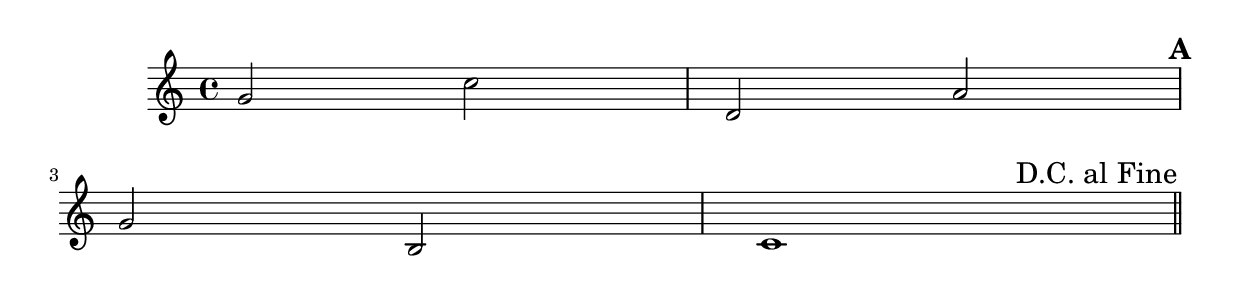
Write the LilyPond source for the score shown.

%% Do not edit this file; it is auto-generated from LSR http://lsr.dsi.unimi.it
%% This file is in the public domain.
\version "2.13.0"

\header {
  lsrtags = "text"

  texidoces = "
Las marcas se pueden imprimir al final de la línea actual, en vez de
al comienzo de la línea siguiente.  Esto es útil principalmente cuando
se tiene que añadir una marca al final de la partitura (donde no hay
línea siguiente).

En tales casos, el extremo derecho de la marca se tiene que alinear
con la última línea divisoria, como muestra la segunda línea de este
ejemplo.

"
  doctitlees = "Imprimir marcas al final de la línea o de la partitura"

%% Translation of GIT committish :0364058d18eb91836302a567c18289209d6e9706
  texidocde = "
Zeichen können auch am Ende der aktuellen Zeile ausgegeben werden, anstatt
dass sie auf die folgende Zeile verschoben werden.  Das ist nüztlich,
wenn ein Zeichen am Ende einer Partitur eingefügt werden soll, wo
gar keine nächste Zeile vorhanden ist.

In derartigen Fällen muss die rechte Ecke des Zeichens an dem letzten
Taktstrich ausgerichtet werden, wie die zweite Zeile des Beispiels zeigt.

"
  doctitlede = "Zeichen am Ende einer Zeile oder Partitur setzen"

  texidoc = "
Marks can be printed at the end of the current line, instead of the
beginning of the following line. This is particularly useful when a
mark has to be added at the end of a score -- when there is no next
line.

In such cases, the right end of the mark has to be aligned with the
final bar line, as demonstrated on the second line of this example. 

"
  doctitle = "Printing marks at the end of a line or a score"
} % begin verbatim

\relative c'' {  
  \override Score.RehearsalMark #'break-visibility = #begin-of-line-invisible
  g2 c
  d,2 a'
  \mark \default
  \break
  g2 b,
  c1 \bar "||"
  \override Score.RehearsalMark #'self-alignment-X = #RIGHT  
  \mark "D.C. al Fine"
}
